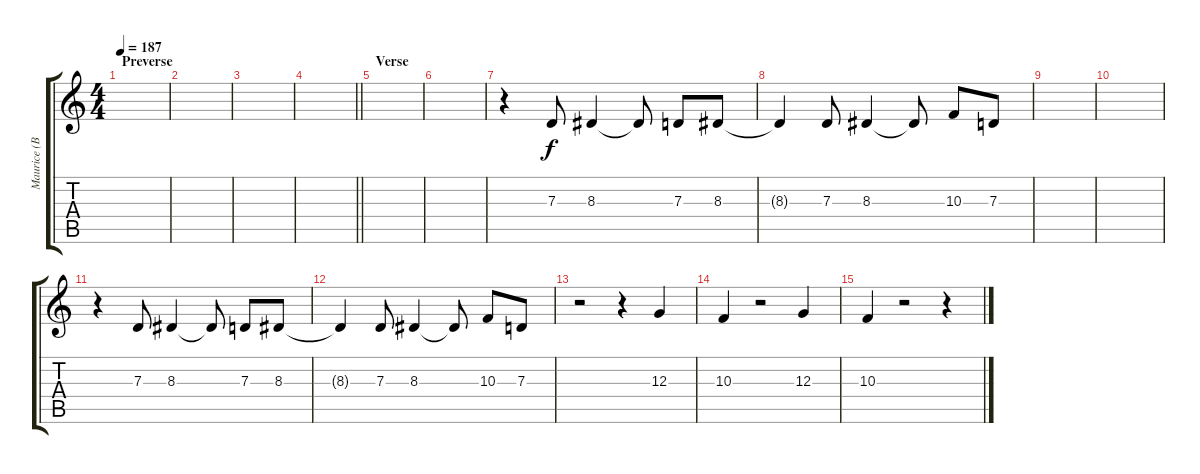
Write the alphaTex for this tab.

\track ("Maurice (Background)" "Maurice (B") {instrument stringensemble1}
\staff {score tabs}
\tuning (E4 B3 G3 D3 A2 E2) {hide}
\ts (4 4)
\section ("" "Preverse")
\tempo 187
\clef g2
\ks c
|
|
|
\barLineRight lightlight
|
\section ("" "Verse")
|
|
r.4 7.3.8 8.3.4 8.3{t}.8 7.3.8 8.3.8 |
8.3{t}.4 7.3.8 8.3.4 8.3{t}.8 10.3.8 7.3.8 |
|
|
r.4 7.3.8 8.3.4 8.3{t}.8 7.3.8 8.3.8 |
8.3{t}.4 7.3.8 8.3.4 8.3{t}.8 10.3.8 7.3.8 |
r.2 r.4 12.3.4 |
10.3.4 r.2 12.3.4 |
10.3.4 r.2 r.4
